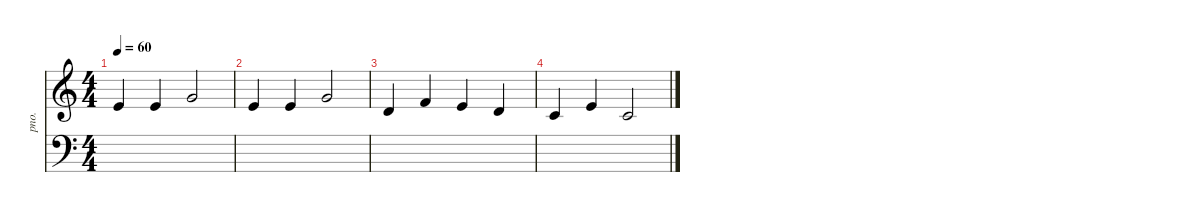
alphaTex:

\defaultSystemsLayout 4
\hideDynamics
\bracketExtendMode nobrackets
\otherSystemsTrackNameOrientation horizontal
\track ("Acoustic Piano" "pno.") {instrument acousticgrandpiano}
\staff {score}
\tuning (E4 B3 G3 D3 A2 E2)
\ts (4 4)
\tempo 60
\clef g2
\ks c
0.1.4{dy mf instrument acousticgrandpiano beam Up} 0.1.4{beam Up} 3.1.2{beam Up} |
0.1.4{beam Up} 0.1.4{beam Up} 3.1.2{beam Up} |
3.2.4{beam Up} 1.1.4{beam Up} 0.1.4{beam Up} 3.2.4{beam Up} |
1.2.4{beam Up} 0.1.4{beam Up} 1.2.2{beam Up}
\staff {score}
\tuning (G2 D2 A1 E1 B0)
\clef f4
\ottava regular
\simile none
\ks c
|
|
|
